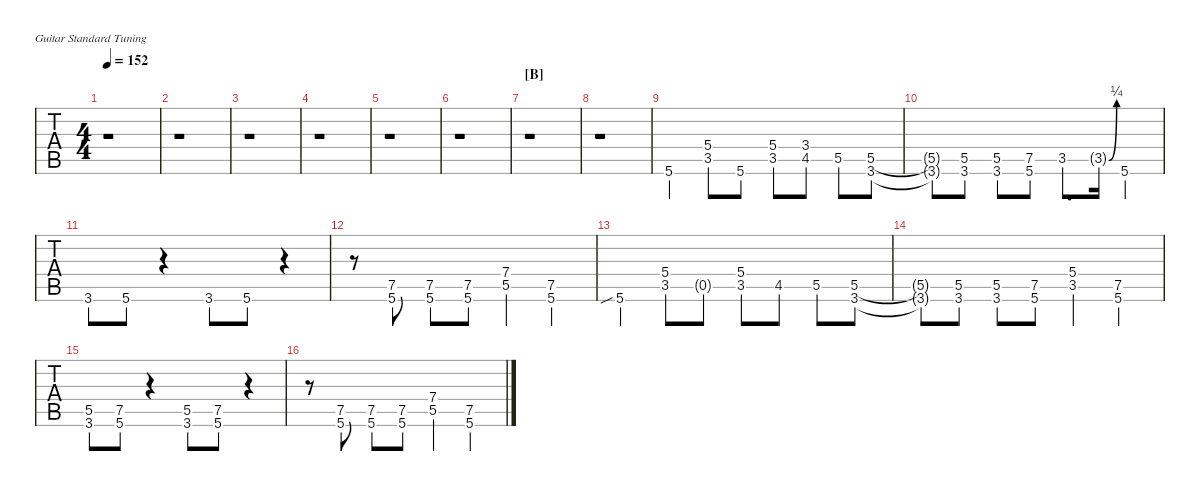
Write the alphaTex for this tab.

\hideDynamics
\bracketExtendMode nobrackets
\singleTrackTrackNamePolicy hidden
\multiTrackTrackNamePolicy hidden
\firstSystemTrackNameMode fullname
\firstSystemTrackNameOrientation horizontal
\otherSystemsTrackNameOrientation horizontal
\track ("Guitar III" "Gui III") {instrument overdrivenguitar}
\staff {tabs}
\tuning (E4 B3 G3 D3 A2 E2)
\ts (4 4)
\tempo 152
\clef g2
\ks c
r.1{dy f} |
r.1 |
r.1 |
r.1 |
r.1 |
r.1 |
\section ("B" "")
r.1 |
r.1 |
5.6{ac}.4 (5.4 3.5).8 5.6.8 (5.4 3.5).8 (3.4 4.5{acc #}).8 5.5.8 (5.5 3.6{ac}).8 |
(5.5{t} 3.6{t}).8 (5.5 3.6).8 (5.5 3.6).8 (7.5 5.6).8 3.5.8{d} 3.5{be (bend 0 0 60 1) g}.16 5.6.4 |
3.6{ac}.8 5.6{ac}.8 r.4 3.6{ac}.8 5.6{ac}.8 r.4 |
r.8 (7.5 5.6{ac}).8 (7.5 5.6{ac}).8 (7.5 5.6{ac}).8 (7.4 5.5{ac}).4 (7.5 5.6{ac}).4 |
5.6{sib ac}.4 (5.4 3.5).8 0.5{g}.8 (5.4 3.5).8 4.5{acc #}.8 5.5.8 (5.5 3.6{ac}).8 |
(5.5{t} 3.6{t}).8 (5.5 3.6).8 (5.5 3.6).8 (7.5 5.6).8 (5.4 3.5).4 (7.5 5.6).4 |
(5.5 3.6{ac}).8 (7.5 5.6{ac}).8 r.4 (5.5 3.6{ac}).8 (7.5 5.6{ac}).8 r.4 |
r.8 (7.5 5.6{ac}).8 (7.5 5.6{ac}).8 (7.5 5.6{ac}).8 (7.4 5.5{ac}).4 (7.5 5.6{ac}).4
